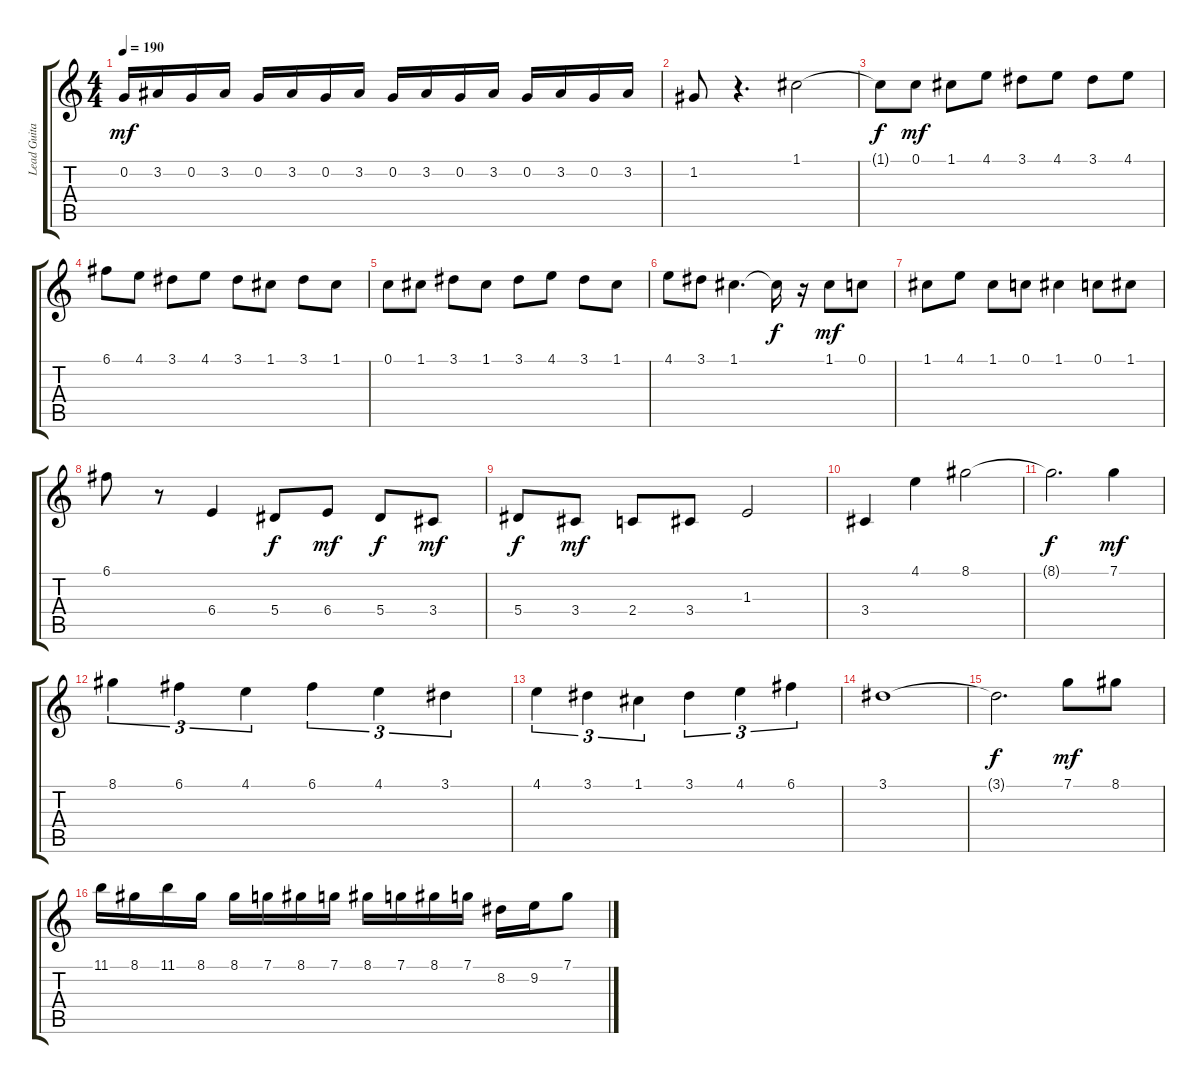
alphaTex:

\track ("Lead Guitar" "Lead Guita") {instrument distortionguitar}
\staff {score tabs}
\tuning (C4 G3 Eb3 Bb2 F2 C2) {hide}
\ts (4 4)
\tempo 190
\clef g2
\ks c
0.2.16{dy mf} 3.2.16 0.2.16 3.2.16 0.2.16 3.2.16 0.2.16 3.2.16 0.2.16 3.2.16 0.2.16 3.2.16 0.2.16 3.2.16 0.2.16 3.2.16 |
1.2.8 r.4{d} 1.1.2 |
1.1{t}.8{dy f} 0.1.8{dy mf} 1.1.8 4.1.8 3.1.8 4.1.8 3.1.8 4.1.8 |
6.1.8 4.1.8 3.1.8 4.1.8 3.1.8 1.1.8 3.1.8 1.1.8 |
0.1.8 1.1.8 3.1.8 1.1.8 3.1.8 4.1.8 3.1.8 1.1.8 |
4.1.8 3.1.8 1.1.4{d} 1.1{t}.16{dy f} r.16 1.1.8{dy mf} 0.1.8 |
1.1.8 4.1.8 1.1.8 0.1.8 1.1.4 0.1.8 1.1.8 |
6.1.8 r.8 6.4.4 5.4.8{dy f} 6.4.8{dy mf} 5.4.8{dy f} 3.4.8{dy mf} |
5.4.8{dy f} 3.4.8{dy mf} 2.4.8 3.4.8 1.3.2 |
3.4.4 4.1.4 8.1.2 |
8.1{t}.2{d dy f} 7.1.4{dy mf} |
8.1.4{tu (3 2)} 6.1.4{tu (3 2)} 4.1.4{tu (3 2)} 6.1.4{tu (3 2)} 4.1.4{tu (3 2)} 3.1.4{tu (3 2)} |
4.1.4{tu (3 2)} 3.1.4{tu (3 2)} 1.1.4{tu (3 2)} 3.1.4{tu (3 2)} 4.1.4{tu (3 2)} 6.1.4{tu (3 2)} |
3.1.1 |
3.1{t}.2{d dy f} 7.1.8{dy mf} 8.1.8 |
11.1.16 8.1.16 11.1.16 8.1.16 8.1.16 7.1.16 8.1.16 7.1.16 8.1.16 7.1.16 8.1.16 7.1.16 8.2.16 9.2.16 7.1.8
